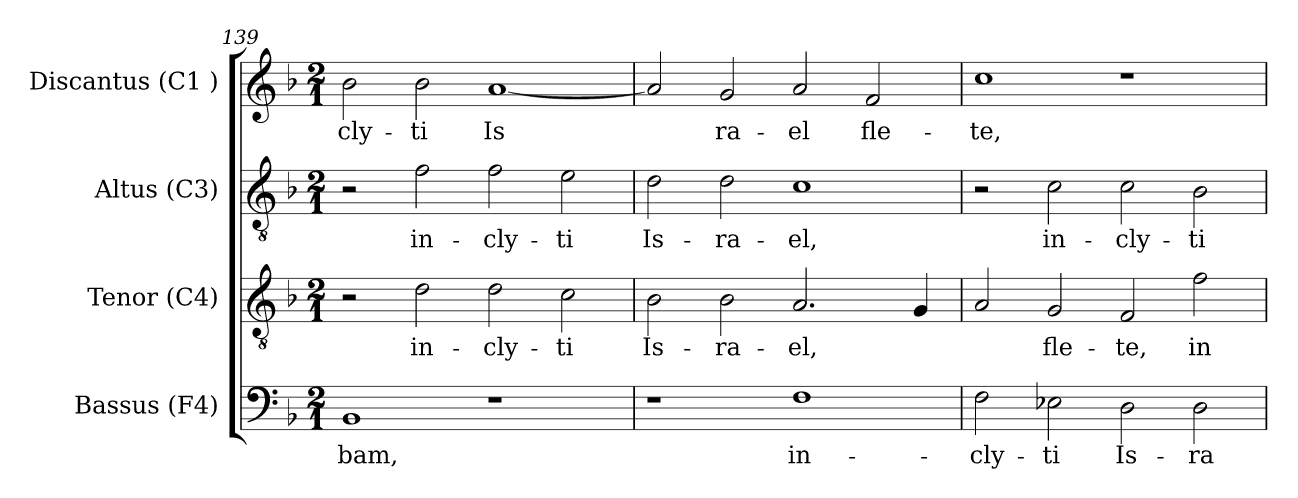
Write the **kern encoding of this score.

**kern	**text	**kern	**text	**kern	**text	**kern	**text
*part4	*part4	*part3	*part3	*part2	*part2	*part1	*part1
*staff4	*staff4	*staff3	*staff3	*staff2	*staff2	*staff1	*staff1
*I"Bassus (F4)	*	*I"Tenor (C4)	*	*I"Altus (C3)	*	*I"Discantus (C1 )	*
*I'B.	*	*I'T.	*	*I'A.	*	*I'D.	*
*clefF4	*	*clefGv2	*	*clefGv2	*	*clefG2	*
*k[b-]	*	*k[b-]	*	*k[b-]	*	*k[b-]	*
*F:	*	*F:	*	*F:	*	*F:	*
*M2/1	*	*M2/1	*	*M2/1	*	*M2/1	*
=139	=139	=139	=139	=139	=139	=139	=139
!	!LO:LY:b	!	!	!	!	!	!LO:LY:b:cj
1BB-	-bam,	2r	.	2r	.	2b-\	-cly-
!	!	!	!LO:LY:b:cj	!	!LO:LY:b:cj	!	!LO:LY:b:cj
.	.	2d\	in-	2f\	in-	2b-\	-ti
!	!	!	!LO:LY:b:cj	!	!LO:LY:b:cj	!	!LO:LY:b:cj
1r	.	2d\	-cly-	2f\	-cly-	[<1a	Is-
!	!	!	!LO:LY:b:cj	!	!LO:LY:b:cj	!	!
.	.	2c\	-ti	2e\	-ti	.	.
=140	=140	=140	=140	=140	=140	=140	=140
!	!	!	!LO:LY:b:cj	!	!LO:LY:b:cj	!	!LO:LY:b:cj
1r	.	2B-\	Is-	2d\	Is-	2a/]	--
!	!	!	!LO:LY:b:cj	!	!LO:LY:b:cj	!	!LO:LY:b:cj
.	.	2B-\	-ra-	2d\	-ra-	2g/	-ra-
!	!LO:LY:b	!	!LO:LY:b:cj	!	!LO:LY:b:cj	!	!LO:LY:b:cj
1F	in-	2.A/	-el,	1c	-el,	2a/	-el
!	!	!	!	!	!	!	!LO:LY:b:cj
.	.	.	.	.	.	2f/	fle-
!	!	!	!LO:LY:b:cj	!	!	!	!
.	.	4G/	.	.	.	.	.
=141	=141	=141	=141	=141	=141	=141	=141
!	!LO:LY:b	!	!LO:LY:b:cj	!	!	!	!LO:LY:b:cj
2F\	-cly-	2A/	.	2r	.	1cc	-te,
!	!LO:LY:b	!	!LO:LY:b:cj	!	!LO:LY:b:cj	!	!
2E-X\	-ti	2G/	fle-	2c\	in-	.	.
!	!LO:LY:b	!	!LO:LY:b:cj	!	!LO:LY:b:cj	!	!
2D\	Is-	2F/	-te,	2c\	-cly-	1r	.
!	!LO:LY:b	!	!LO:LY:b:cj	!	!LO:LY:b:cj	!	!
2D\	-ra-	2f\	in-	2B-\	-ti	.	.
=	=	=	=	=	=	=	=
*-	*-	*-	*-	*-	*-	*-	*-
